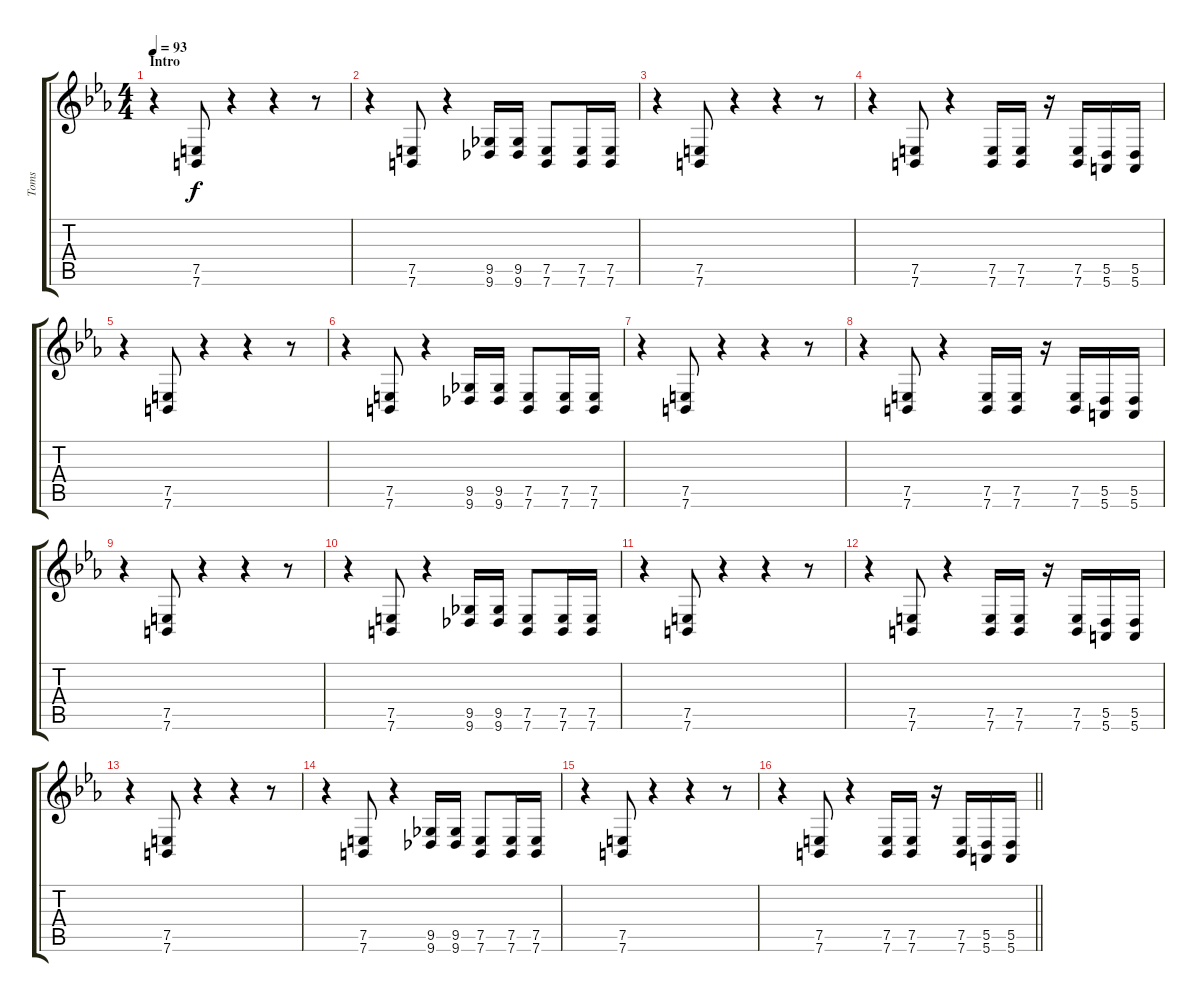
\track ("Toms" "Toms") {instrument melodictom}
\staff {score tabs}
\tuning (E4 B3 G3 D3 A2 E2) {hide}
\ts (4 4)
\section ("" "Intro")
\tempo 93
\clef g2
\ks eb
r.4{dy f instrument melodictom} (7.5 7.6).8 r.4 r.4 r.8 |
r.4 (7.5 7.6).8 r.4 (9.5 9.6).16 (9.5 9.6).16 (7.5 7.6).8 (7.5 7.6).16 (7.5 7.6).16 |
r.4 (7.5 7.6).8 r.4 r.4 r.8 |
r.4 (7.5 7.6).8 r.4 (7.5 7.6).16 (7.5 7.6).16 r.16 (7.5 7.6).16 (5.5 5.6).16 (5.5 5.6).16 |
r.4 (7.5 7.6).8 r.4 r.4 r.8 |
r.4 (7.5 7.6).8 r.4 (9.5 9.6).16 (9.5 9.6).16 (7.5 7.6).8 (7.5 7.6).16 (7.5 7.6).16 |
r.4 (7.5 7.6).8 r.4 r.4 r.8 |
r.4 (7.5 7.6).8 r.4 (7.5 7.6).16 (7.5 7.6).16 r.16 (7.5 7.6).16 (5.5 5.6).16 (5.5 5.6).16 |
r.4 (7.5 7.6).8 r.4 r.4 r.8 |
r.4 (7.5 7.6).8 r.4 (9.5 9.6).16 (9.5 9.6).16 (7.5 7.6).8 (7.5 7.6).16 (7.5 7.6).16 |
r.4 (7.5 7.6).8 r.4 r.4 r.8 |
r.4 (7.5 7.6).8 r.4 (7.5 7.6).16 (7.5 7.6).16 r.16 (7.5 7.6).16 (5.5 5.6).16 (5.5 5.6).16 |
r.4 (7.5 7.6).8 r.4 r.4 r.8 |
r.4 (7.5 7.6).8 r.4 (9.5 9.6).16 (9.5 9.6).16 (7.5 7.6).8 (7.5 7.6).16 (7.5 7.6).16 |
r.4 (7.5 7.6).8 r.4 r.4 r.8 |
\barLineRight lightlight
r.4 (7.5 7.6).8 r.4 (7.5 7.6).16 (7.5 7.6).16 r.16 (7.5 7.6).16 (5.5 5.6).16 (5.5 5.6).16
